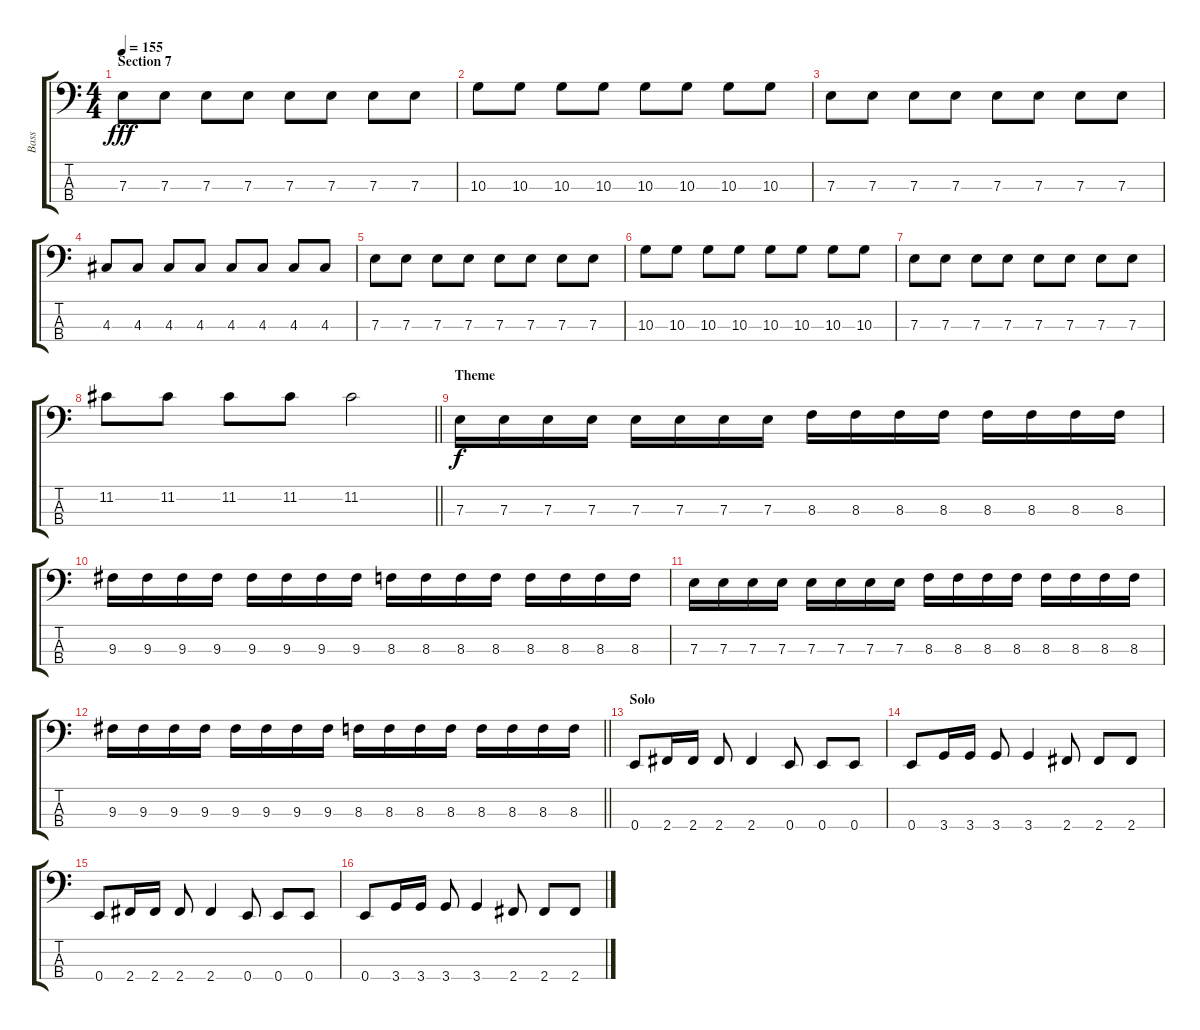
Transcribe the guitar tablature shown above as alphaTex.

\track ("Bass" "Bass") {instrument electricbasspick}
\staff {score tabs}
\tuning (G2 D2 A1 E1) {hide}
\ts (4 4)
\section ("" "Section 7")
\tempo 155
\clef f4
\ks c
7.3.8{dy fff} 7.3.8 7.3.8 7.3.8 7.3.8 7.3.8 7.3.8 7.3.8 |
10.3.8 10.3.8 10.3.8 10.3.8 10.3.8 10.3.8 10.3.8 10.3.8 |
7.3.8 7.3.8 7.3.8 7.3.8 7.3.8 7.3.8 7.3.8 7.3.8 |
4.3.8 4.3.8 4.3.8 4.3.8 4.3.8 4.3.8 4.3.8 4.3.8 |
7.3.8 7.3.8 7.3.8 7.3.8 7.3.8 7.3.8 7.3.8 7.3.8 |
10.3.8 10.3.8 10.3.8 10.3.8 10.3.8 10.3.8 10.3.8 10.3.8 |
7.3.8 7.3.8 7.3.8 7.3.8 7.3.8 7.3.8 7.3.8 7.3.8 |
\barLineRight lightlight
11.2.8 11.2.8 11.2.8 11.2.8 11.2.2 |
\section ("" "Theme")
7.3.16{dy f} 7.3.16 7.3.16 7.3.16 7.3.16 7.3.16 7.3.16 7.3.16 8.3.16 8.3.16 8.3.16 8.3.16 8.3.16 8.3.16 8.3.16 8.3.16 |
9.3.16 9.3.16 9.3.16 9.3.16 9.3.16 9.3.16 9.3.16 9.3.16 8.3.16 8.3.16 8.3.16 8.3.16 8.3.16 8.3.16 8.3.16 8.3.16 |
7.3.16 7.3.16 7.3.16 7.3.16 7.3.16 7.3.16 7.3.16 7.3.16 8.3.16 8.3.16 8.3.16 8.3.16 8.3.16 8.3.16 8.3.16 8.3.16 |
\barLineRight lightlight
9.3.16 9.3.16 9.3.16 9.3.16 9.3.16 9.3.16 9.3.16 9.3.16 8.3.16 8.3.16 8.3.16 8.3.16 8.3.16 8.3.16 8.3.16 8.3.16 |
\section ("" "Solo")
0.4.8 2.4.16 2.4.16 2.4.8 2.4.4 0.4.8 0.4.8 0.4.8 |
0.4.8 3.4.16 3.4.16 3.4.8 3.4.4 2.4.8 2.4.8 2.4.8 |
0.4.8 2.4.16 2.4.16 2.4.8 2.4.4 0.4.8 0.4.8 0.4.8 |
0.4.8 3.4.16 3.4.16 3.4.8 3.4.4 2.4.8 2.4.8 2.4.8
